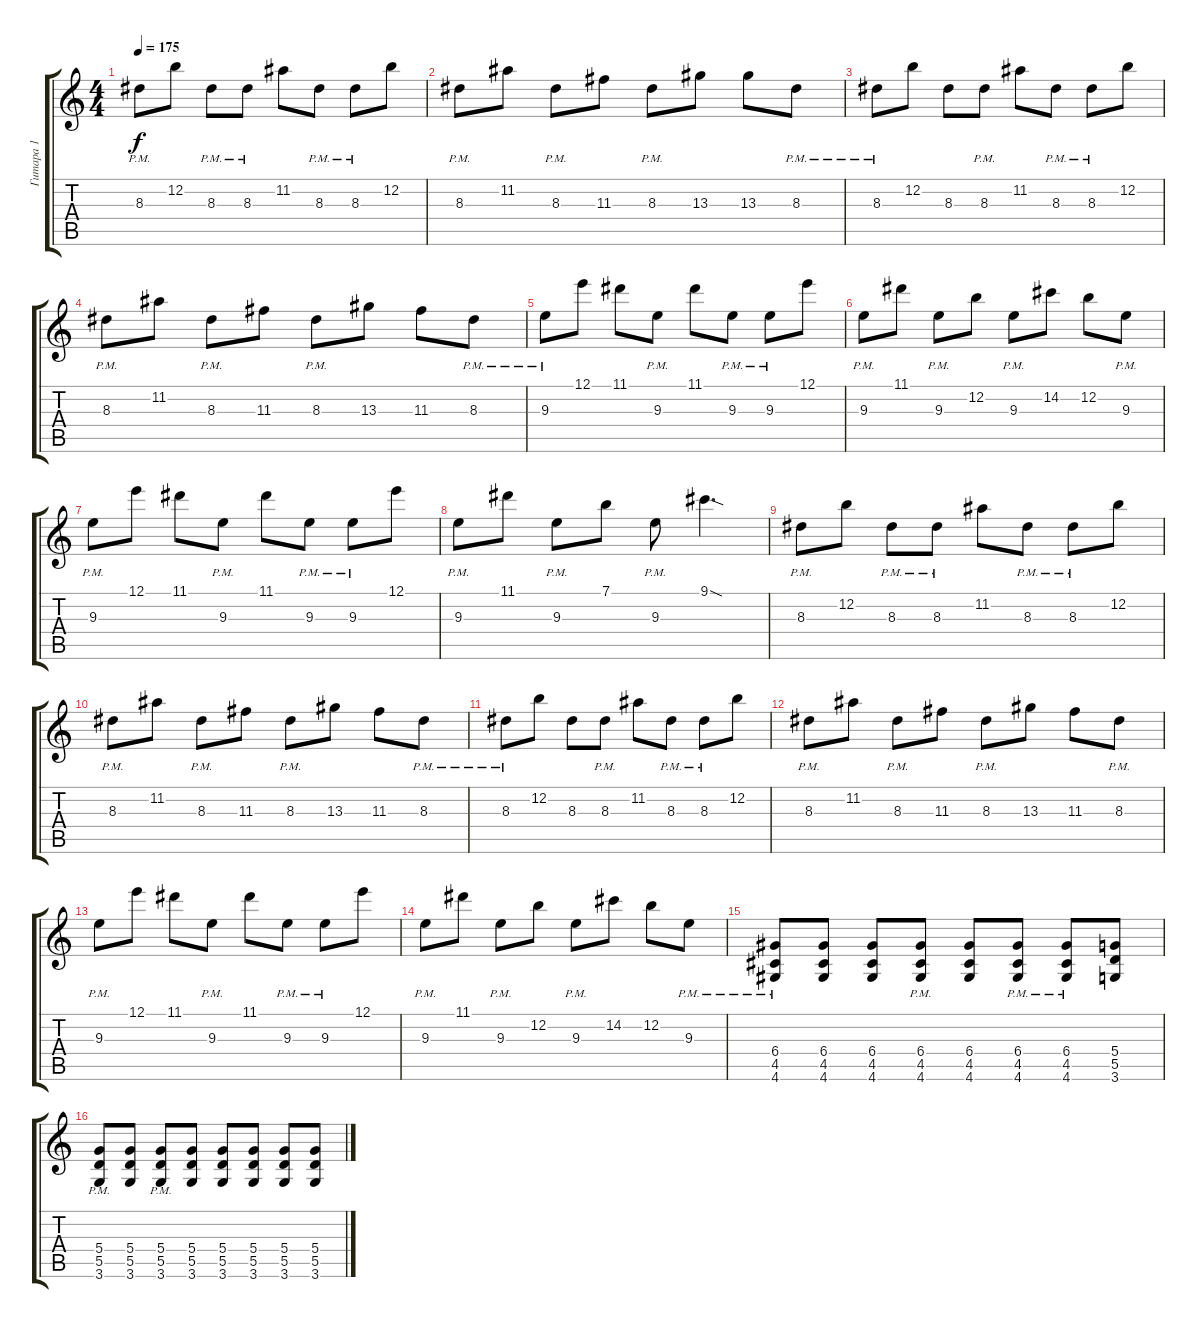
\track ("Гитара 1" "Гитара 1") {instrument distortionguitar}
\staff {score tabs}
\tuning (E4 B3 G3 D3 A2 E2) {hide}
\ts (4 4)
\tempo 175
\clef g2
\ks c
8.3{pm}.8{dy f} 12.2.8 8.3{pm}.8 8.3{pm}.8 11.2.8 8.3{pm}.8 8.3{pm}.8 12.2.8 |
8.3{pm}.8 11.2.8 8.3{pm}.8 11.3.8 8.3{pm}.8 13.3.8 13.3.8 8.3{pm}.8 |
8.3{pm}.8 12.2.8 8.3.8 8.3{pm}.8 11.2.8 8.3{pm}.8 8.3{pm}.8 12.2.8 |
8.3{pm}.8 11.2.8 8.3{pm}.8 11.3.8 8.3{pm}.8 13.3.8 11.3.8 8.3{pm}.8 |
9.3{pm}.8 12.1.8 11.1.8 9.3{pm}.8 11.1.8 9.3{pm}.8 9.3{pm}.8 12.1.8 |
9.3{pm}.8 11.1.8 9.3{pm}.8 12.2.8 9.3{pm}.8 14.2.8 12.2.8 9.3{pm}.8 |
9.3{pm}.8 12.1.8 11.1.8 9.3{pm}.8 11.1.8 9.3{pm}.8 9.3{pm}.8 12.1.8 |
9.3{pm}.8 11.1.8 9.3{pm}.8 7.1.8 9.3{pm}.8 9.1{sod}.4{d} |
8.3{pm}.8 12.2.8 8.3{pm}.8 8.3{pm}.8 11.2.8 8.3{pm}.8 8.3{pm}.8 12.2.8 |
8.3{pm}.8 11.2.8 8.3{pm}.8 11.3.8 8.3{pm}.8 13.3.8 11.3.8 8.3{pm}.8 |
8.3{pm}.8 12.2.8 8.3.8 8.3{pm}.8 11.2.8 8.3{pm}.8 8.3{pm}.8 12.2.8 |
8.3{pm}.8 11.2.8 8.3{pm}.8 11.3.8 8.3{pm}.8 13.3.8 11.3.8 8.3{pm}.8 |
9.3{pm}.8 12.1.8 11.1.8 9.3{pm}.8 11.1.8 9.3{pm}.8 9.3{pm}.8 12.1.8 |
9.3{pm}.8 11.1.8 9.3{pm}.8 12.2.8 9.3{pm}.8 14.2.8 12.2.8 9.3{pm}.8 |
(6.4{pm} 4.5{pm} 4.6{pm}).8 (6.4 4.5 4.6).8 (6.4 4.5 4.6).8 (6.4{pm} 4.5{pm} 4.6{pm}).8 (6.4 4.5 4.6).8 (6.4{pm} 4.5{pm} 4.6{pm}).8 (6.4{pm} 4.5{pm} 4.6{pm}).8 (5.4 5.5 3.6).8 |
(5.4{pm} 5.5{pm} 3.6{pm}).8 (5.4 5.5 3.6).8 (5.4{pm} 5.5{pm} 3.6{pm}).8 (5.4 5.5 3.6).8 (5.4 5.5 3.6).8 (5.4 5.5 3.6).8 (5.4 5.5 3.6).8 (5.4 5.5 3.6).8
